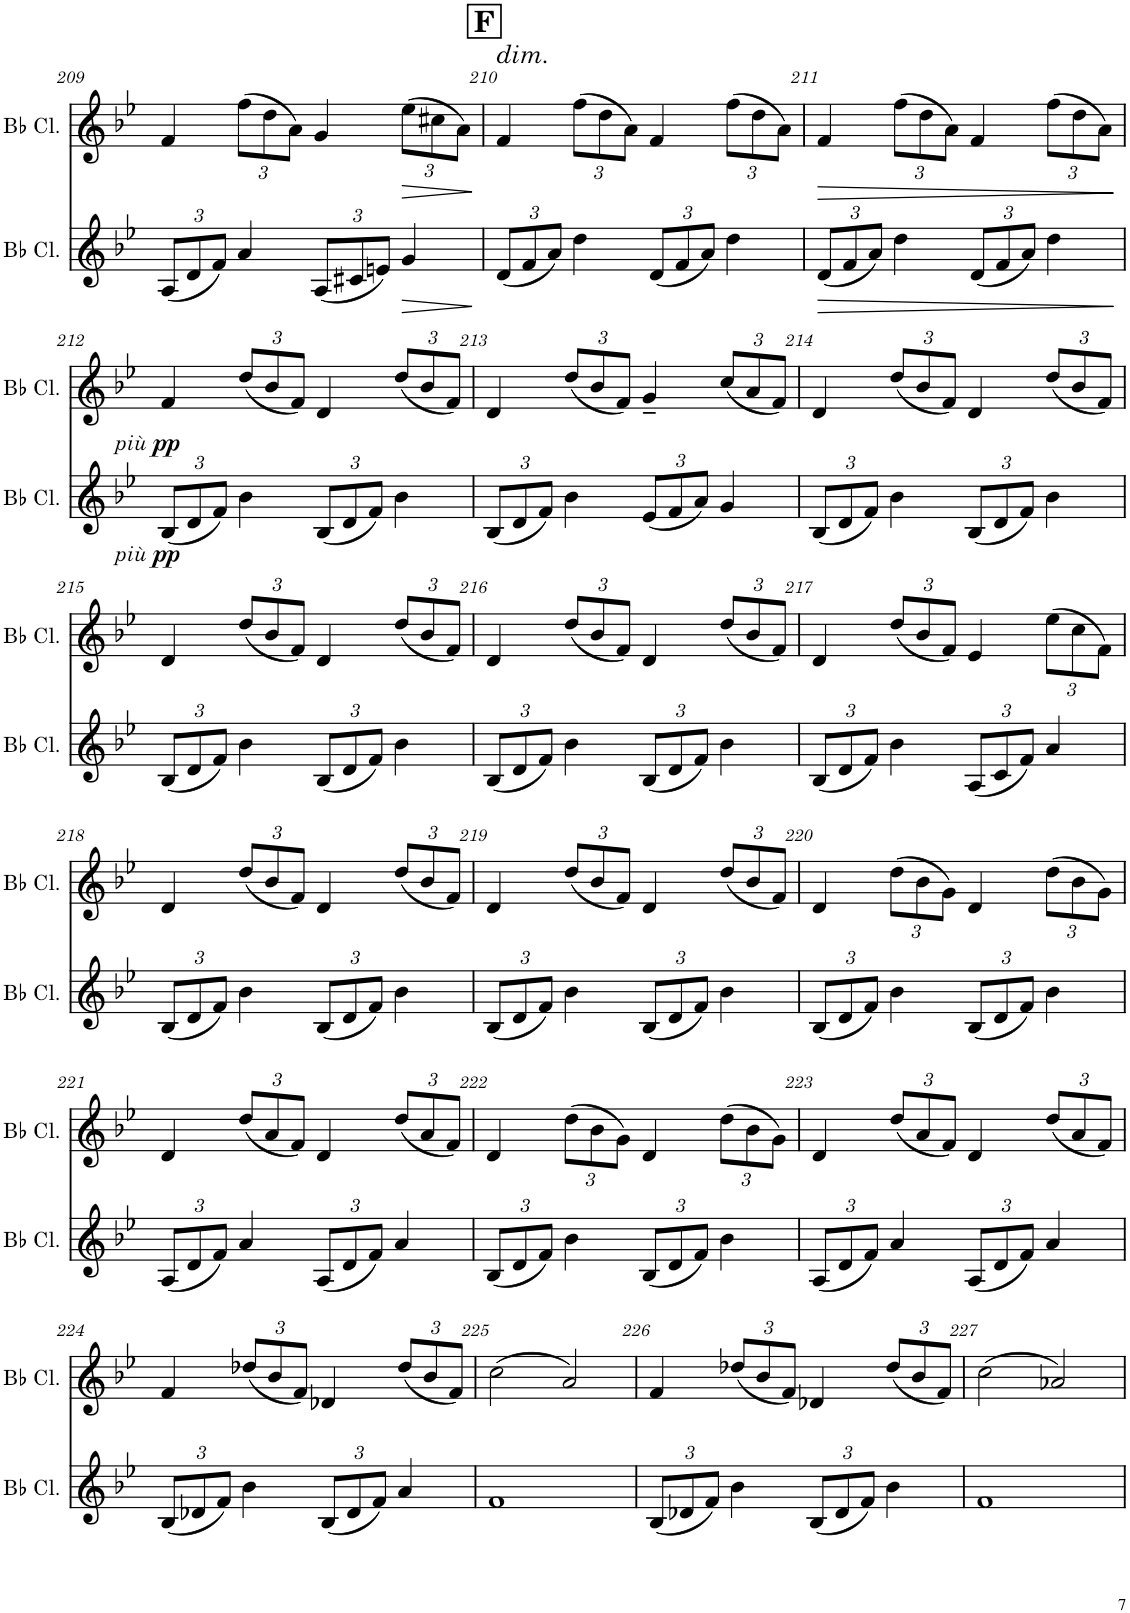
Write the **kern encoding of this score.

**kern	**dynam	**kern	**dynam
*part2	*part2	*part1	*part1
*staff2	*staff2	*staff1	*staff1
*I"A Clarinet	*	*I"A Clarinet	*
*I'A Cl.	*	*I'A Cl.	*
!!LO:PB:g=z
*clefG2	*	*clefG2	*
*Trd1c2	*	*Trd1c2	*
*k[b-e-]	*	*k[b-e-]	*
*M4/4	*	*M4/4	*
*met(c)	*	*met(c)	*
*Xbrackettup	*	*	*
=209	=209	=209	=209
(12A/L	.	4f/	.
12d/	.	.	.
12f/J)	.	.	.
*	*	*Xbrackettup	*
4a/	.	(12ff\L	.
.	.	12dd\	.
.	.	12a\J)	.
(12A/L	.	4g/	.
12c#X/	.	.	.
12en/J)	.	.	.
!	!LO:HP:b	!	!LO:HP:b
4g/	>	(12ee-\L	>
.	.	12cc#X\	.
.	.	12a\J)	.
.	]	.	]
!!LO:REH:place=s1:a:B:cj:fs=14:t=F
=210	=210	=210	=210
!	!	!LO:TX:a:i:t=dim.	!
(12d/L	.	4f/	.
12f/	.	.	.
12a/J)	.	.	.
4dd\	.	(12ff\L	.
.	.	12dd\	.
.	.	12a\J)	.
(12d/L	.	4f/	.
12f/	.	.	.
12a/J)	.	.	.
4dd\	.	(12ff\L	.
.	.	12dd\	.
.	.	12a\J)	.
=211	=211	=211	=211
!	!LO:HP:b	!	!LO:HP:b
(12d/L	>	4f/	>
12f/	.	.	.
12a/J)	.	.	.
4dd\	.	(12ff\L	.
.	.	12dd\	.
.	.	12a\J)	.
(12d/L	.	4f/	.
12f/	.	.	.
12a/J)	.	.	.
4dd\	.	(12ff\L	.
.	.	12dd\	.
.	.	12a\J)	.
.	]	.	]
!!LO:LB:g=z
=212	=212	=212	=212
!	!LO:DY:b	!	!
!	!LO:DY:n=1:b	!	!LO:DY:b
!	!	!	!LO:DY:n=1:b
(12B-/L	other-dynamics pp	4f/	other-dynamics pp
12d/	.	.	.
12f/J)	.	.	.
4b-\	.	(12dd/L	.
.	.	12b-/	.
.	.	12f/J)	.
(12B-/L	.	4d/	.
12d/	.	.	.
12f/J)	.	.	.
4b-\	.	(12dd/L	.
.	.	12b-/	.
.	.	12f/J)	.
=213	=213	=213	=213
(12B-/L	.	4d/	.
12d/	.	.	.
12f/J)	.	.	.
4b-\	.	(12dd/L	.
.	.	12b-/	.
.	.	12f/J)	.
(12e-/L	.	4g~/	.
12f/	.	.	.
12a/J)	.	.	.
4g/	.	(12cc/L	.
.	.	12a/	.
.	.	12f/J)	.
=214	=214	=214	=214
(12B-/L	.	4d/	.
12d/	.	.	.
12f/J)	.	.	.
4b-\	.	(12dd/L	.
.	.	12b-/	.
.	.	12f/J)	.
(12B-/L	.	4d/	.
12d/	.	.	.
12f/J)	.	.	.
4b-\	.	(12dd/L	.
.	.	12b-/	.
.	.	12f/J)	.
!!LO:LB:g=z
=215	=215	=215	=215
(12B-/L	.	4d/	.
12d/	.	.	.
12f/J)	.	.	.
4b-\	.	(12dd/L	.
.	.	12b-/	.
.	.	12f/J)	.
(12B-/L	.	4d/	.
12d/	.	.	.
12f/J)	.	.	.
4b-\	.	(12dd/L	.
.	.	12b-/	.
.	.	12f/J)	.
=216	=216	=216	=216
(12B-/L	.	4d/	.
12d/	.	.	.
12f/J)	.	.	.
4b-\	.	(12dd/L	.
.	.	12b-/	.
.	.	12f/J)	.
(12B-/L	.	4d/	.
12d/	.	.	.
12f/J)	.	.	.
4b-\	.	(12dd/L	.
.	.	12b-/	.
.	.	12f/J)	.
=217	=217	=217	=217
(12B-/L	.	4d/	.
12d/	.	.	.
12f/J)	.	.	.
4b-\	.	(12dd/L	.
.	.	12b-/	.
.	.	12f/J)	.
(12A/L	.	4e-/	.
12c/	.	.	.
12f/J)	.	.	.
4a/	.	(12ee-\L	.
.	.	12cc\	.
.	.	12f\J)	.
!!LO:LB:g=z
=218	=218	=218	=218
(12B-/L	.	4d/	.
12d/	.	.	.
12f/J)	.	.	.
4b-\	.	(12dd/L	.
.	.	12b-/	.
.	.	12f/J)	.
(12B-/L	.	4d/	.
12d/	.	.	.
12f/J)	.	.	.
4b-\	.	(12dd/L	.
.	.	12b-/	.
.	.	12f/J)	.
=219	=219	=219	=219
(12B-/L	.	4d/	.
12d/	.	.	.
12f/J)	.	.	.
4b-\	.	(12dd/L	.
.	.	12b-/	.
.	.	12f/J)	.
(12B-/L	.	4d/	.
12d/	.	.	.
12f/J)	.	.	.
4b-\	.	(12dd/L	.
.	.	12b-/	.
.	.	12f/J)	.
=220	=220	=220	=220
(12B-/L	.	4d/	.
12d/	.	.	.
12f/J)	.	.	.
4b-\	.	(12dd\L	.
.	.	12b-\	.
.	.	12g\J)	.
(12B-/L	.	4d/	.
12d/	.	.	.
12f/J)	.	.	.
4b-\	.	(12dd\L	.
.	.	12b-\	.
.	.	12g\J)	.
!!LO:LB:g=z
=221	=221	=221	=221
(12A/L	.	4d/	.
12d/	.	.	.
12f/J)	.	.	.
4a/	.	(12dd/L	.
.	.	12a/	.
.	.	12f/J)	.
(12A/L	.	4d/	.
12d/	.	.	.
12f/J)	.	.	.
4a/	.	(12dd/L	.
.	.	12a/	.
.	.	12f/J)	.
=222	=222	=222	=222
(12B-/L	.	4d/	.
12d/	.	.	.
12f/J)	.	.	.
4b-\	.	(12dd\L	.
.	.	12b-\	.
.	.	12g\J)	.
(12B-/L	.	4d/	.
12d/	.	.	.
12f/J)	.	.	.
4b-\	.	(12dd\L	.
.	.	12b-\	.
.	.	12g\J)	.
=223	=223	=223	=223
(12A/L	.	4d/	.
12d/	.	.	.
12f/J)	.	.	.
4a/	.	(12dd/L	.
.	.	12a/	.
.	.	12f/J)	.
(12A/L	.	4d/	.
12d/	.	.	.
12f/J)	.	.	.
4a/	.	(12dd/L	.
.	.	12a/	.
.	.	12f/J)	.
!!LO:LB:g=z
=224	=224	=224	=224
(12B-/L	.	4f/	.
12d-X/	.	.	.
12f/J)	.	.	.
4b-\	.	(12dd-X/L	.
.	.	12b-/	.
.	.	12f/J)	.
(12B-/L	.	4d-X/	.
12d-/	.	.	.
12f/J)	.	.	.
4a/	.	(12dd-/L	.
.	.	12b-/	.
.	.	12f/J)	.
=225	=225	=225	=225
1f	.	(2cc\	.
.	.	2a/)	.
=226	=226	=226	=226
(12B-/L	.	4f/	.
12d-X/	.	.	.
12f/J)	.	.	.
4b-\	.	(12dd-X/L	.
.	.	12b-/	.
.	.	12f/J)	.
(12B-/L	.	4d-X/	.
12d-/	.	.	.
12f/J)	.	.	.
4b-\	.	(12dd-/L	.
.	.	12b-/	.
.	.	12f/J)	.
=227	=227	=227	=227
1f	.	(2cc\	.
.	.	2a-X/)	.
=	=	=	=
*-	*-	*-	*-
